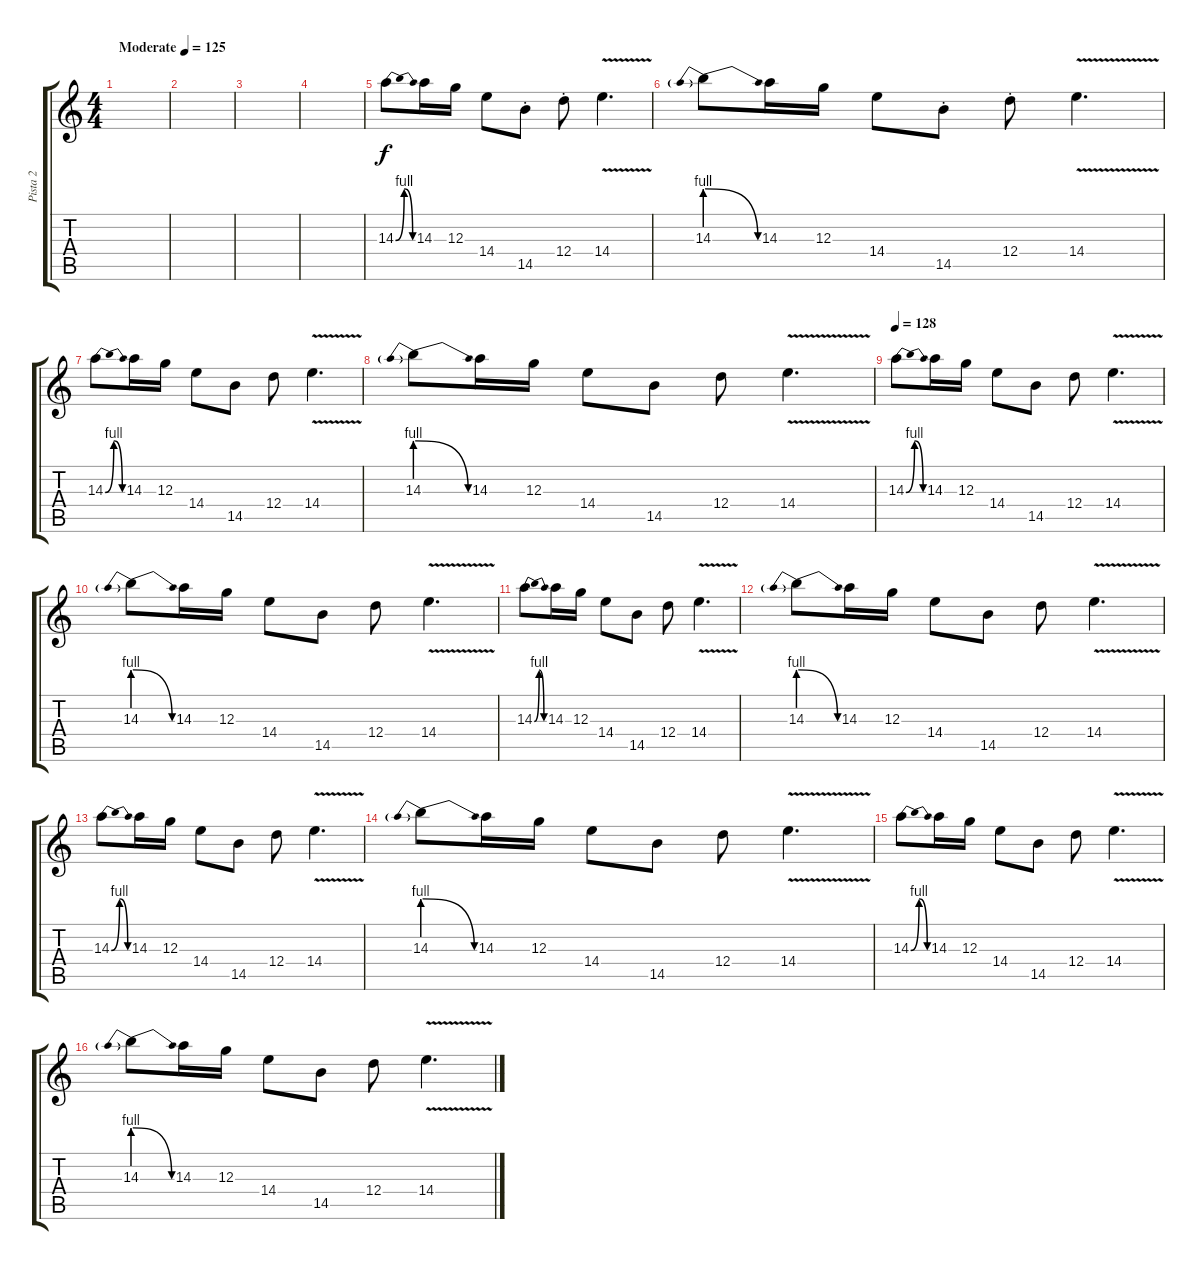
\track ("Pista 2" "Pista 2") {instrument overdrivenguitar}
\staff {score tabs}
\tuning (E4 B3 G3 D3 A2 E2) {hide}
\ts (4 4)
\tempo (125 "Moderate")
\clef g2
\ks c
|
|
|
|
14.3{be (bendrelease 0 0 30 4 45 4 60 0)}.8 14.3.16 12.3.16 14.4.8 14.5{st}.8 12.4{st}.8 14.4{v}.4{d} |
14.3{be (prebendrelease 0 4 60 0)}.8 14.3.16 12.3.16 14.4.8 14.5{st}.8 12.4{st}.8 14.4{v}.4{d} |
14.3{be (bendrelease 0 0 30 4 45 4 60 0)}.8 14.3.16 12.3.16 14.4.8 14.5.8 12.4.8 14.4{v}.4{d} |
14.3{be (prebendrelease 0 4 60 0)}.8 14.3.16 12.3.16 14.4.8 14.5.8 12.4.8 14.4{v}.4{d} |
\tempo 128
14.3{be (bendrelease 0 0 30 4 45 4 60 0)}.8 14.3.16 12.3.16 14.4.8 14.5.8 12.4.8 14.4{v}.4{d} |
14.3{be (prebendrelease 0 4 60 0)}.8 14.3.16 12.3.16 14.4.8 14.5.8 12.4.8 14.4{v}.4{d} |
14.3{be (bendrelease 0 0 30 4 45 4 60 0)}.8 14.3.16 12.3.16 14.4.8 14.5.8 12.4.8 14.4{v}.4{d} |
14.3{be (prebendrelease 0 4 60 0)}.8 14.3.16 12.3.16 14.4.8 14.5.8 12.4.8 14.4{v}.4{d} |
14.3{be (bendrelease 0 0 30 4 45 4 60 0)}.8 14.3.16 12.3.16 14.4.8 14.5.8 12.4.8 14.4{v}.4{d} |
14.3{be (prebendrelease 0 4 60 0)}.8 14.3.16 12.3.16 14.4.8 14.5.8 12.4.8 14.4{v}.4{d} |
14.3{be (bendrelease 0 0 30 4 45 4 60 0)}.8 14.3.16 12.3.16 14.4.8 14.5.8 12.4.8 14.4{v}.4{d} |
14.3{be (prebendrelease 0 4 60 0)}.8 14.3.16 12.3.16 14.4.8 14.5.8 12.4.8 14.4{v}.4{d}
